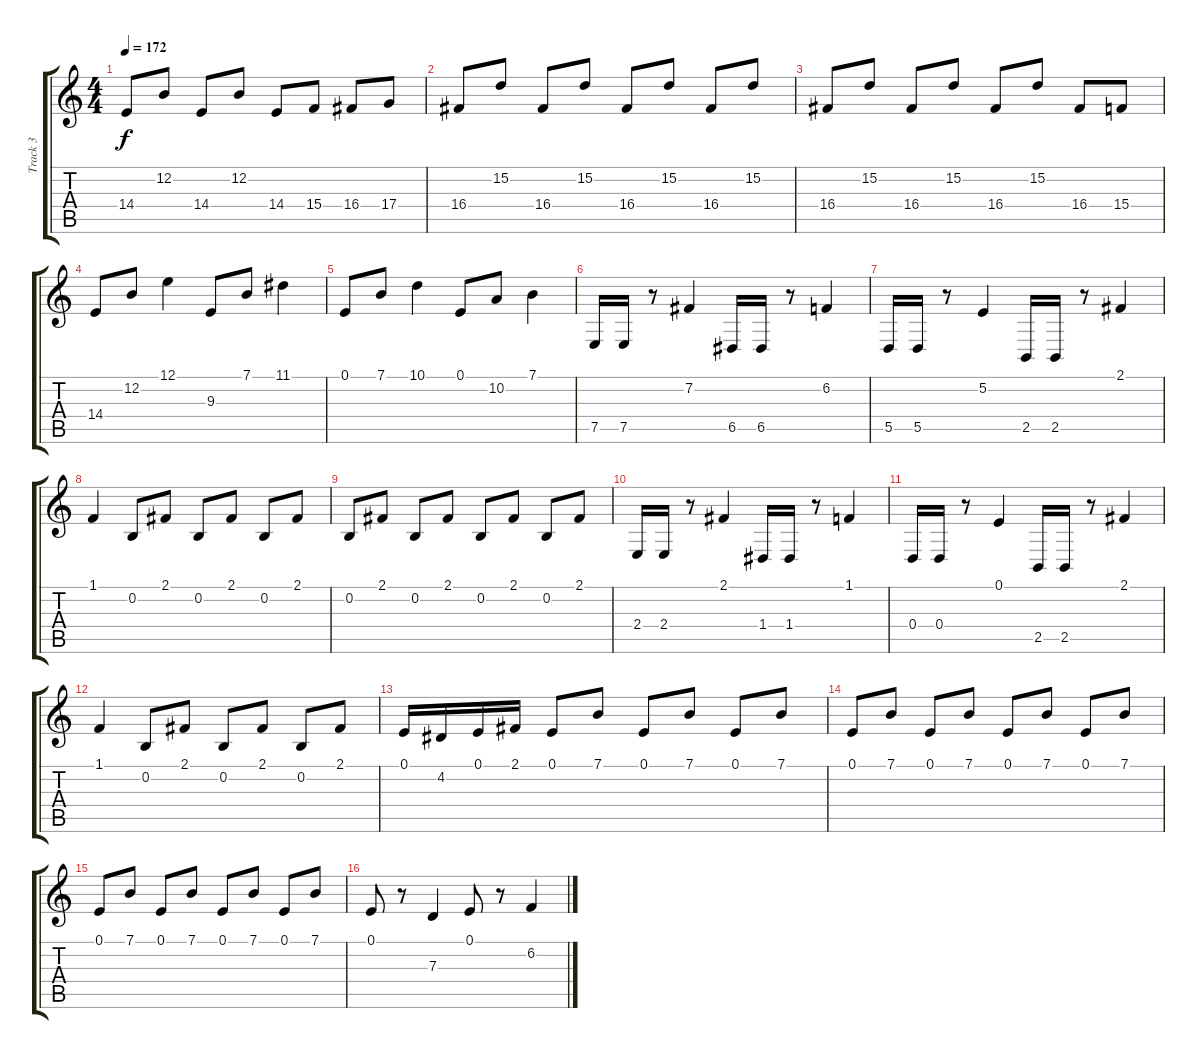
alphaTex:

\track ("Track 3" "Track 3") {instrument lead2sawtooth}
\staff {score tabs}
\tuning (E4 B3 G3 D3 A2 E2) {hide}
\ts (4 4)
\tempo 172
\clef g2
\ks c
14.4.8{dy f} 12.2.8 14.4.8 12.2.8 14.4.8 15.4.8 16.4.8 17.4.8 |
16.4.8 15.2.8 16.4.8 15.2.8 16.4.8 15.2.8 16.4.8 15.2.8 |
16.4.8 15.2.8 16.4.8 15.2.8 16.4.8 15.2.8 16.4.8 15.4.8 |
14.4.8 12.2.8 12.1.4 9.3.8 7.1.8 11.1.4 |
0.1.8 7.1.8 10.1.4 0.1.8 10.2.8 7.1.4 |
7.5.16 7.5.16 r.8 7.2.4 6.5.16 6.5.16 r.8 6.2.4 |
5.5.16 5.5.16 r.8 5.2.4 2.5.16 2.5.16 r.8 2.1.4 |
1.1.4 0.2.8 2.1.8 0.2.8 2.1.8 0.2.8 2.1.8 |
0.2.8 2.1.8 0.2.8 2.1.8 0.2.8 2.1.8 0.2.8 2.1.8 |
2.4.16 2.4.16 r.8 2.1.4 1.4.16 1.4.16 r.8 1.1.4 |
0.4.16 0.4.16 r.8 0.1.4 2.5.16 2.5.16 r.8 2.1.4 |
1.1.4 0.2.8 2.1.8 0.2.8 2.1.8 0.2.8 2.1.8 |
0.1.16 4.2.16 0.1.16 2.1.16 0.1.8 7.1.8 0.1.8 7.1.8 0.1.8 7.1.8 |
0.1.8 7.1.8 0.1.8 7.1.8 0.1.8 7.1.8 0.1.8 7.1.8 |
0.1.8 7.1.8 0.1.8 7.1.8 0.1.8 7.1.8 0.1.8 7.1.8 |
0.1.8 r.8 7.3.4 0.1.8 r.8 6.2.4
